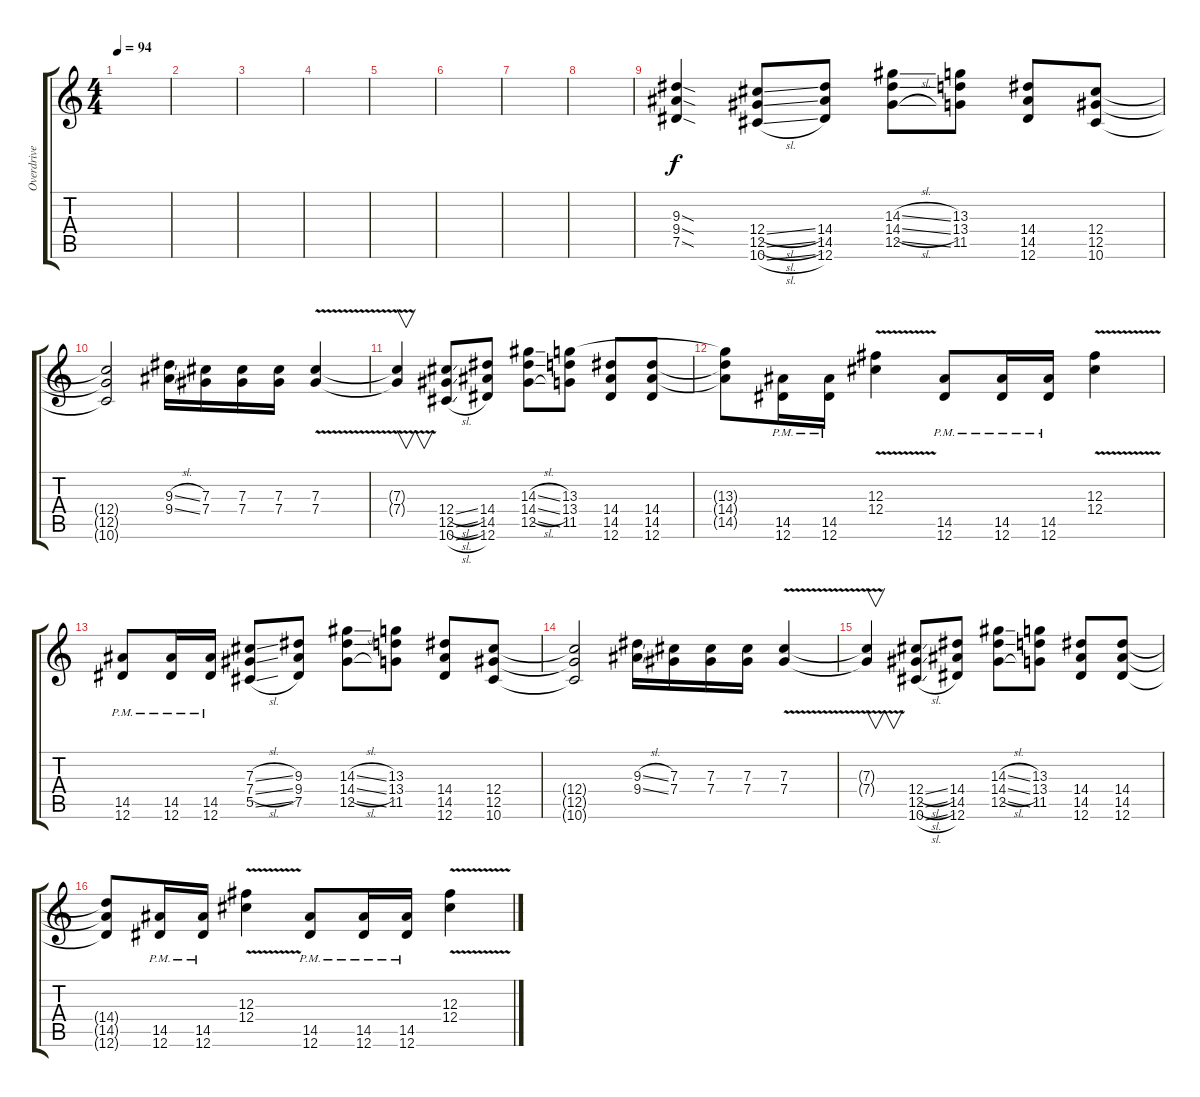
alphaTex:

\track ("Overdrive" "Overdrive") {instrument overdrivenguitar}
\staff {score tabs}
\tuning (Eb4 Bb3 Gb3 Db3 Ab2 Eb2) {hide}
\ts (4 4)
\tempo 94
\clef g2
\ks c
|
|
|
|
|
|
|
|
(9.3{sod} 9.4{sod} 7.5{sod}).4 (12.4{sl} 12.5{sl} 10.6{sl}).8 (14.4 14.5 12.6).8 (14.3{sl} 14.4{sl} 12.5{sl}).8 (13.3 13.4 11.5).8 (14.4 14.5 12.6).8 (12.4 12.5 10.6).8 |
(12.4{t} 12.5{t} 10.6{t}).2 (9.3{sl} 9.4{sl}).16 (7.3 7.4).16 (7.3 7.4).16 (7.3 7.4).16 (7.3{v} 7.4).4 |
(7.3{t} 7.4{t}).4{v} (12.4{sl} 12.5{sl} 10.6{sl}).8 (14.4 14.5 12.6).8 (14.3{sl} 14.4{sl} 12.5{sl}).8 (13.3 13.4 11.5).8 (14.4 14.5 12.6).8 (14.4 14.5 12.6).8 |
(13.3{t} 14.4{t} 14.5{t}).8 (14.5{pm} 12.6{pm}).16 (14.5{pm} 12.6{pm}).16 (12.3{v} 12.4).4 (14.5{pm} 12.6{pm}).8 (14.5{pm} 12.6{pm}).16 (14.5{pm} 12.6{pm}).16 (12.3{v} 12.4).4 |
(14.5{pm} 12.6{pm}).8 (14.5{pm} 12.6{pm}).16 (14.5{pm} 12.6{pm}).16 (7.3{sl} 7.4{sl} 5.5{sl}).8 (9.3 9.4 7.5).8 (14.3{sl} 14.4{sl} 12.5{sl}).8 (13.3 13.4 11.5).8 (14.4 14.5 12.6).8 (12.4 12.5 10.6).8 |
(12.4{t} 12.5{t} 10.6{t}).2 (9.3{sl} 9.4{sl}).16 (7.3 7.4).16 (7.3 7.4).16 (7.3 7.4).16 (7.3{v} 7.4).4 |
(7.3{t} 7.4{t}).4{v} (12.4{sl} 12.5{sl} 10.6{sl}).8 (14.4 14.5 12.6).8 (14.3{sl} 14.4{sl} 12.5{sl}).8 (13.3 13.4 11.5).8 (14.4 14.5 12.6).8 (14.4 14.5 12.6).8 |
(14.4{t} 14.5{t} 12.6{t}).8 (14.5{pm} 12.6{pm}).16 (14.5{pm} 12.6{pm}).16 (12.3{v} 12.4).4 (14.5{pm} 12.6{pm}).8 (14.5{pm} 12.6{pm}).16 (14.5{pm} 12.6{pm}).16 (12.3{v} 12.4).4
